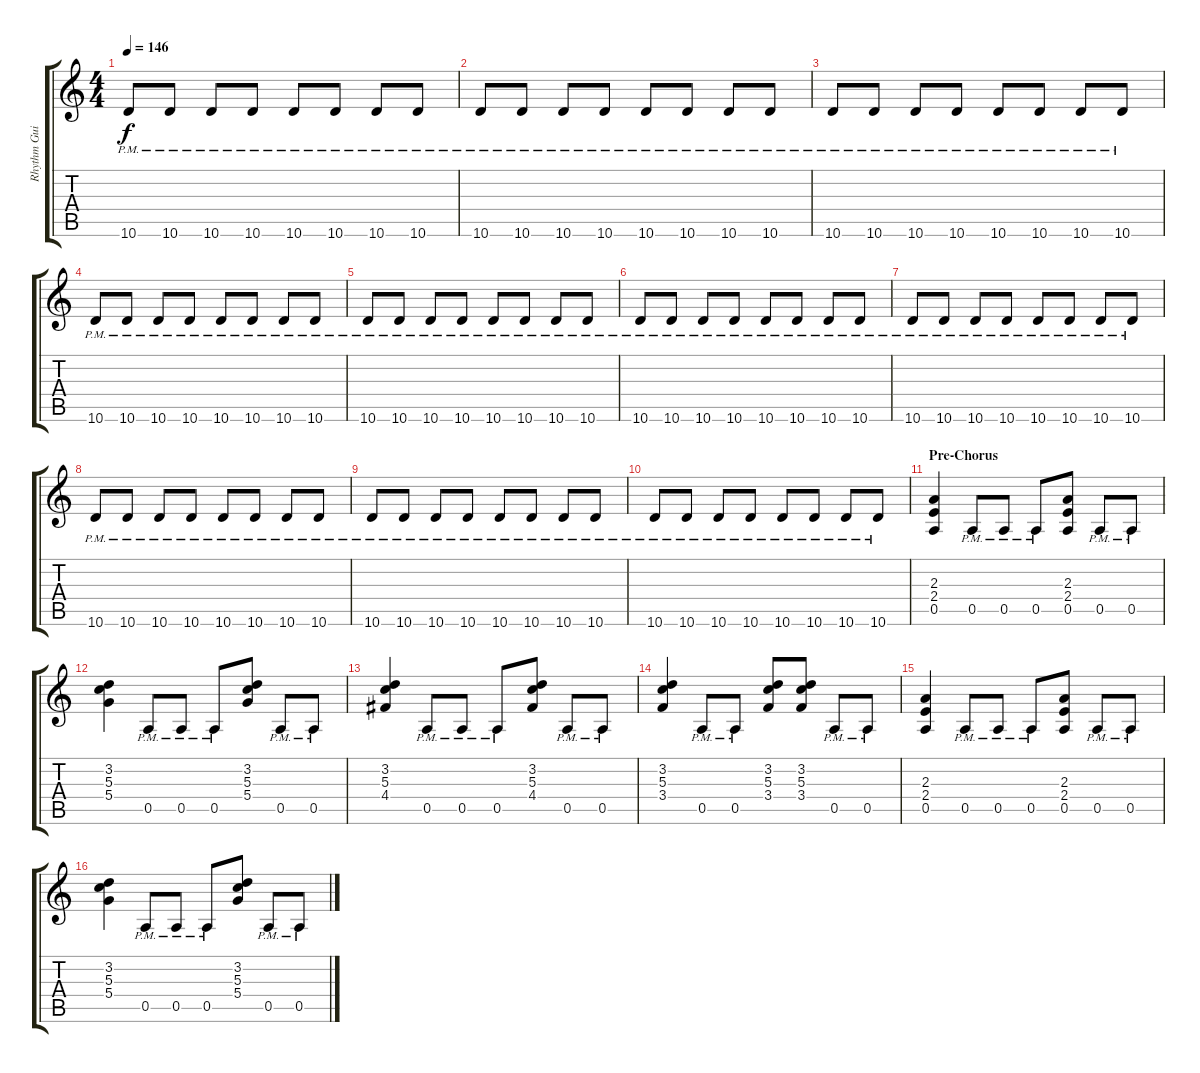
\track ("Rhythm Guitar" "Rhythm Gui") {instrument distortionguitar}
\staff {score tabs}
\tuning (E4 B3 G3 D3 A2 E2) {hide}
\ts (4 4)
\tempo 146
\clef g2
\ks c
10.6{pm}.8{dy f} 10.6{pm}.8 10.6{pm}.8 10.6{pm}.8 10.6{pm}.8 10.6{pm}.8 10.6{pm}.8 10.6{pm}.8 |
10.6{pm}.8 10.6{pm}.8 10.6{pm}.8 10.6{pm}.8 10.6{pm}.8 10.6{pm}.8 10.6{pm}.8 10.6{pm}.8 |
10.6{pm}.8 10.6{pm}.8 10.6{pm}.8 10.6{pm}.8 10.6{pm}.8 10.6{pm}.8 10.6{pm}.8 10.6{pm}.8 |
10.6{pm}.8 10.6{pm}.8 10.6{pm}.8 10.6{pm}.8 10.6{pm}.8 10.6{pm}.8 10.6{pm}.8 10.6{pm}.8 |
10.6{pm}.8 10.6{pm}.8 10.6{pm}.8 10.6{pm}.8 10.6{pm}.8 10.6{pm}.8 10.6{pm}.8 10.6{pm}.8 |
10.6{pm}.8 10.6{pm}.8 10.6{pm}.8 10.6{pm}.8 10.6{pm}.8 10.6{pm}.8 10.6{pm}.8 10.6{pm}.8 |
10.6{pm}.8 10.6{pm}.8 10.6{pm}.8 10.6{pm}.8 10.6{pm}.8 10.6{pm}.8 10.6{pm}.8 10.6{pm}.8 |
10.6{pm}.8 10.6{pm}.8 10.6{pm}.8 10.6{pm}.8 10.6{pm}.8 10.6{pm}.8 10.6{pm}.8 10.6{pm}.8 |
10.6{pm}.8 10.6{pm}.8 10.6{pm}.8 10.6{pm}.8 10.6{pm}.8 10.6{pm}.8 10.6{pm}.8 10.6{pm}.8 |
10.6{pm}.8 10.6{pm}.8 10.6{pm}.8 10.6{pm}.8 10.6{pm}.8 10.6{pm}.8 10.6{pm}.8 10.6{pm}.8 |
\section ("" "Pre-Chorus")
(2.3 2.4 0.5).4 0.5{pm}.8 0.5{pm}.8 0.5{pm}.8 (2.3 2.4 0.5).8 0.5{pm}.8 0.5{pm}.8 |
(3.2 5.3 5.4).4 0.5{pm}.8 0.5{pm}.8 0.5{pm}.8 (3.2 5.3 5.4).8 0.5{pm}.8 0.5{pm}.8 |
(3.2 5.3 4.4).4 0.5{pm}.8 0.5{pm}.8 0.5{pm}.8 (3.2 5.3 4.4).8 0.5{pm}.8 0.5{pm}.8 |
(3.2 5.3 3.4).4 0.5{pm}.8 0.5{pm}.8 (3.2 5.3 3.4).8 (3.2 5.3 3.4).8 0.5{pm}.8 0.5{pm}.8 |
(2.3 2.4 0.5).4 0.5{pm}.8 0.5{pm}.8 0.5{pm}.8 (2.3 2.4 0.5).8 0.5{pm}.8 0.5{pm}.8 |
(3.2 5.3 5.4).4 0.5{pm}.8 0.5{pm}.8 0.5{pm}.8 (3.2 5.3 5.4).8 0.5{pm}.8 0.5{pm}.8
